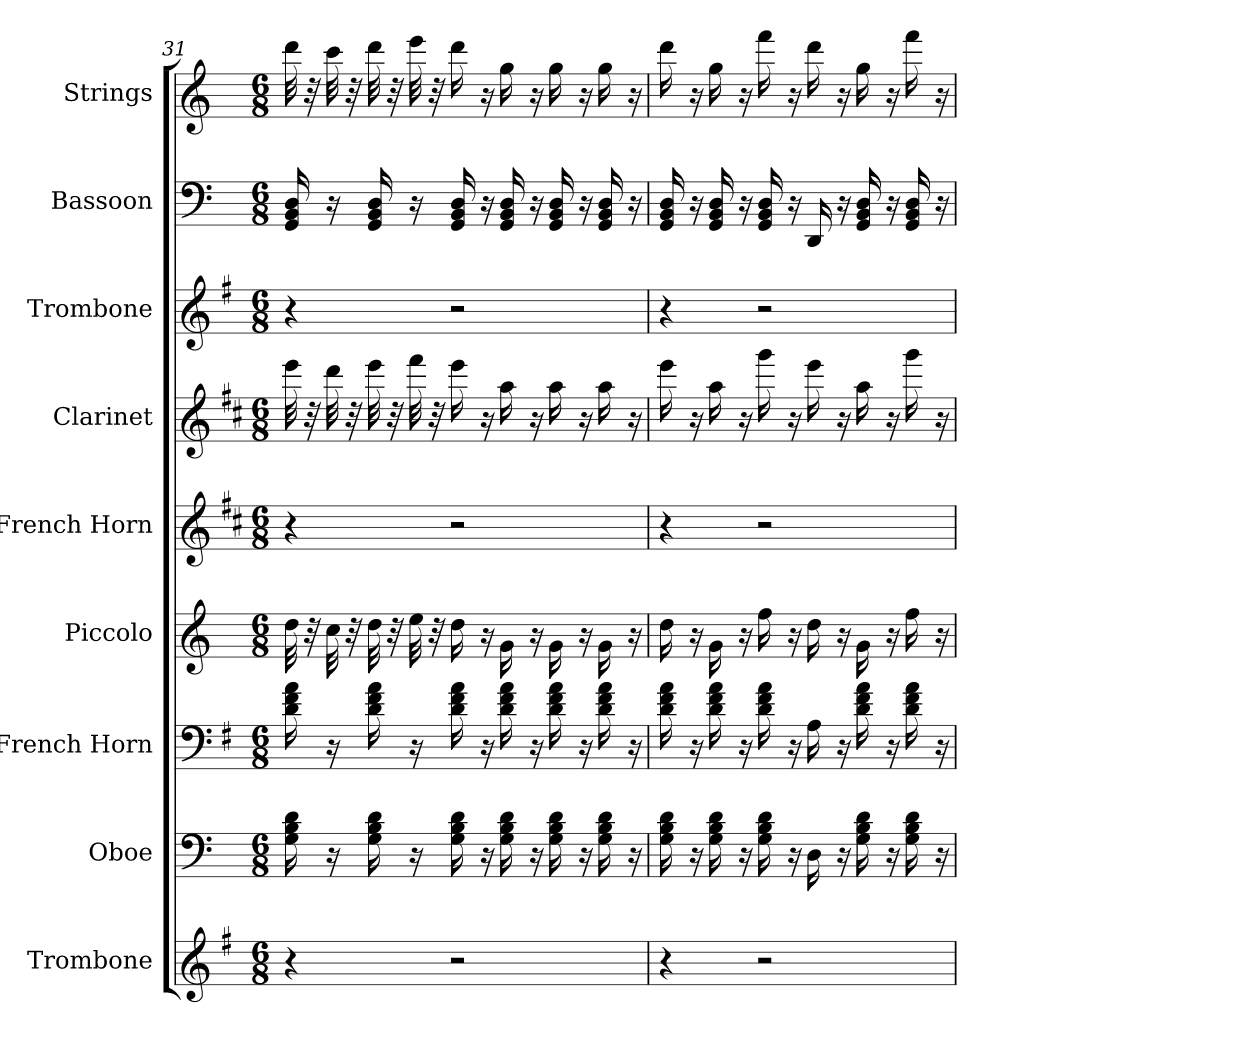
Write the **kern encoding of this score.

**kern	**kern	**kern	**kern	**kern	**kern	**kern	**kern	**kern
*part9	*part8	*part7	*part6	*part5	*part4	*part3	*part2	*part1
*staff9	*staff8	*staff7	*staff6	*staff5	*staff4	*staff3	*staff2	*staff1
*I"Trombone	*I"Oboe	*I"French Horn	*I"Piccolo	*I"French Horn	*I"Clarinet	*I"Trombone	*I"Bassoon	*I"Strings
*I'Trb	*I'Ob	*I'Hn	*I'Picc	*I'Hn	*I'Cl	*I'Trb	*I'Bsn	*I'Str
!!LO:PB:g=z
*clefG2	*clefF4	*clefF4	*clefG2	*clefG2	*clefG2	*clefG2	*clefF4	*clefG2
*	*	*ITrd4c7	*ITrd-7c-12	*ITrd4c7	*ITrd1c2	*	*	*
*k[f#]	*k[]	*k[]	*k[]	*k[f#]	*k[]	*k[f#]	*k[]	*k[]
*M6/8	*M6/8	*M6/8	*M6/8	*M6/8	*M6/8	*M6/8	*M6/8	*M6/8
=31	=31	=31	=31	=31	=31	=31	=31	=31
4r	16G\ 16B\ 16d\	16G\ 16B\ 16d\	32ddd\	4r	32ddd\	4r	16GG/ 16BB/ 16D/	32ddd\
.	.	.	32r	.	32r	.	.	32r
.	16r	16r	32ccc\	.	32ccc\	.	16r	32ccc\
.	.	.	32r	.	32r	.	.	32r
.	16G\ 16B\ 16d\	16G\ 16B\ 16d\	32ddd\	.	32ddd\	.	16GG/ 16BB/ 16D/	32ddd\
.	.	.	32r	.	32r	.	.	32r
.	16r	16r	32eee\	.	32eee\	.	16r	32eee\
.	.	.	32r	.	32r	.	.	32r
2r	16G\ 16B\ 16d\	16G\ 16B\ 16d\	16ddd\	2r	16ddd\	2r	16GG/ 16BB/ 16D/	16ddd\
.	16r	16r	16r	.	16r	.	16r	16r
.	16G\ 16B\ 16d\	16G\ 16B\ 16d\	16gg\	.	16gg\	.	16GG/ 16BB/ 16D/	16gg\
.	16r	16r	16r	.	16r	.	16r	16r
.	16G\ 16B\ 16d\	16G\ 16B\ 16d\	16gg\	.	16gg\	.	16GG/ 16BB/ 16D/	16gg\
.	16r	16r	16r	.	16r	.	16r	16r
.	16G\ 16B\ 16d\	16G\ 16B\ 16d\	16gg\	.	16gg\	.	16GG/ 16BB/ 16D/	16gg\
.	16r	16r	16r	.	16r	.	16r	16r
=32	=32	=32	=32	=32	=32	=32	=32	=32
4r	16G\ 16B\ 16d\	16G\ 16B\ 16d\	16ddd\	4r	16ddd\	4r	16GG/ 16BB/ 16D/	16ddd\
.	16r	16r	16r	.	16r	.	16r	16r
.	16G\ 16B\ 16d\	16G\ 16B\ 16d\	16gg\	.	16gg\	.	16GG/ 16BB/ 16D/	16gg\
.	16r	16r	16r	.	16r	.	16r	16r
2r	16G\ 16B\ 16d\	16G\ 16B\ 16d\	16fff\	2r	16fff\	2r	16GG/ 16BB/ 16D/	16fff\
.	16r	16r	16r	.	16r	.	16r	16r
.	16D\	16D\	16ddd\	.	16ddd\	.	16DD/	16ddd\
.	16r	16r	16r	.	16r	.	16r	16r
.	16G\ 16B\ 16d\	16G\ 16B\ 16d\	16gg\	.	16gg\	.	16GG/ 16BB/ 16D/	16gg\
.	16r	16r	16r	.	16r	.	16r	16r
.	16G\ 16B\ 16d\	16G\ 16B\ 16d\	16fff\	.	16fff\	.	16GG/ 16BB/ 16D/	16fff\
.	16r	16r	16r	.	16r	.	16r	16r
=	=	=	=	=	=	=	=	=
*-	*-	*-	*-	*-	*-	*-	*-	*-
